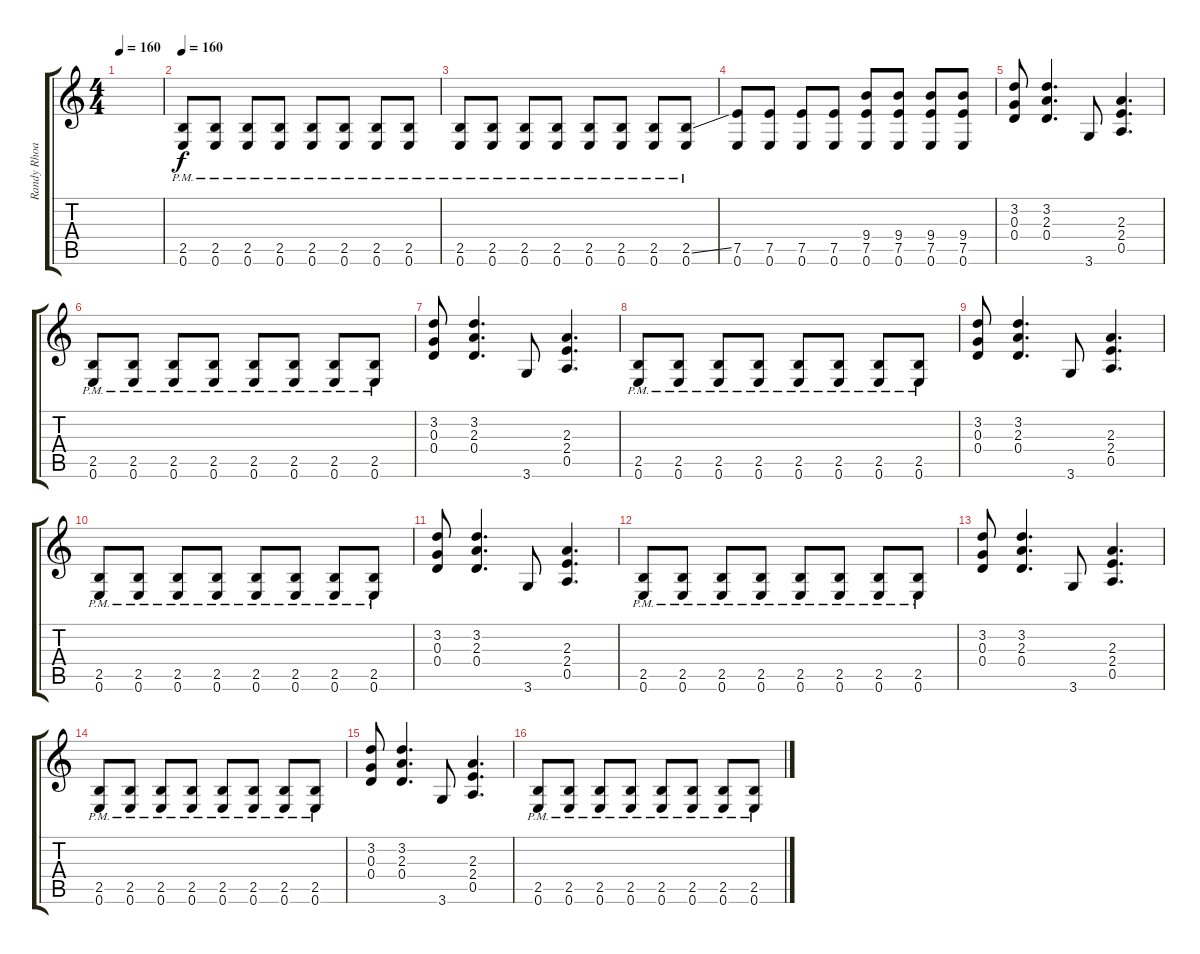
\track ("Randy Rhoads" "Randy Rhoa") {instrument overdrivenguitar}
\staff {score tabs}
\tuning (E4 B3 G3 D3 A2 E2) {hide}
\ts (4 4)
\tempo 160
\clef g2
\ks c
|
\tempo 160
(2.5 0.6{pm}).8 (2.5 0.6{pm}).8 (2.5 0.6{pm}).8 (2.5 0.6{pm}).8 (2.5 0.6{pm}).8 (2.5 0.6{pm}).8 (2.5 0.6{pm}).8 (2.5 0.6{pm}).8 |
(2.5 0.6{pm}).8 (2.5 0.6{pm}).8 (2.5 0.6{pm}).8 (2.5 0.6{pm}).8 (2.5 0.6{pm}).8 (2.5 0.6{pm}).8 (2.5 0.6{pm}).8 (2.5{ss} 0.6{pm}).8 |
(7.5 0.6).8 (7.5 0.6).8 (7.5 0.6).8 (7.5 0.6).8 (9.4 7.5 0.6).8 (9.4 7.5 0.6).8 (9.4 7.5 0.6).8 (9.4 7.5 0.6).8 |
(3.2 0.3 0.4).8 (3.2 2.3 0.4).4{d} 3.6.8 (2.3 2.4 0.5).4{d} |
(2.5 0.6{pm}).8 (2.5 0.6{pm}).8 (2.5 0.6{pm}).8 (2.5 0.6{pm}).8 (2.5 0.6{pm}).8 (2.5 0.6{pm}).8 (2.5 0.6{pm}).8 (2.5 0.6{pm}).8 |
(3.2 0.3 0.4).8 (3.2 2.3 0.4).4{d} 3.6.8 (2.3 2.4 0.5).4{d} |
(2.5 0.6{pm}).8 (2.5 0.6{pm}).8 (2.5 0.6{pm}).8 (2.5 0.6{pm}).8 (2.5 0.6{pm}).8 (2.5 0.6{pm}).8 (2.5 0.6{pm}).8 (2.5 0.6{pm}).8 |
(3.2 0.3 0.4).8 (3.2 2.3 0.4).4{d} 3.6.8 (2.3 2.4 0.5).4{d} |
(2.5 0.6{pm}).8 (2.5 0.6{pm}).8 (2.5 0.6{pm}).8 (2.5 0.6{pm}).8 (2.5 0.6{pm}).8 (2.5 0.6{pm}).8 (2.5 0.6{pm}).8 (2.5 0.6{pm}).8 |
(3.2 0.3 0.4).8 (3.2 2.3 0.4).4{d} 3.6.8 (2.3 2.4 0.5).4{d} |
(2.5 0.6{pm}).8 (2.5 0.6{pm}).8 (2.5 0.6{pm}).8 (2.5 0.6{pm}).8 (2.5 0.6{pm}).8 (2.5 0.6{pm}).8 (2.5 0.6{pm}).8 (2.5 0.6{pm}).8 |
(3.2 0.3 0.4).8 (3.2 2.3 0.4).4{d} 3.6.8 (2.3 2.4 0.5).4{d} |
(2.5 0.6{pm}).8 (2.5 0.6{pm}).8 (2.5 0.6{pm}).8 (2.5 0.6{pm}).8 (2.5 0.6{pm}).8 (2.5 0.6{pm}).8 (2.5 0.6{pm}).8 (2.5 0.6{pm}).8 |
(3.2 0.3 0.4).8 (3.2 2.3 0.4).4{d} 3.6.8 (2.3 2.4 0.5).4{d} |
(2.5 0.6{pm}).8 (2.5 0.6{pm}).8 (2.5 0.6{pm}).8 (2.5 0.6{pm}).8 (2.5 0.6{pm}).8 (2.5 0.6{pm}).8 (2.5 0.6{pm}).8 (2.5 0.6{pm}).8
